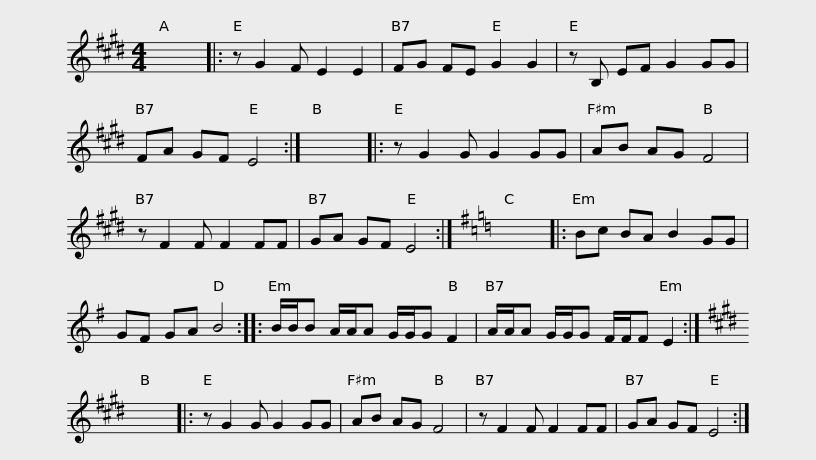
X:1
L:1/8
M:4/4
I:linebreak $
K:E
V:1 treble
V:1
 x8 |: z G2 F E2 E2 | FG FE G2 G2 | z B, EF G2 GG | FA GF E4 :| %5
 x8 |: z G2 G G2 GG | AB AG F4 |$ z F2 F F2 FF | GA GF E4 :| %10
[K:Emin] x8 |: Bc BA B2 GG | GF GA B4 :: B/B/B A/A/A G/G/G F2 |$ A/A/A G/G/G F/F/F E2 :| %15
[K:E] x8 |: z G2 G G2 GG | AB AG F4 | z F2 F F2 FF | GA GF E4 :| %20
